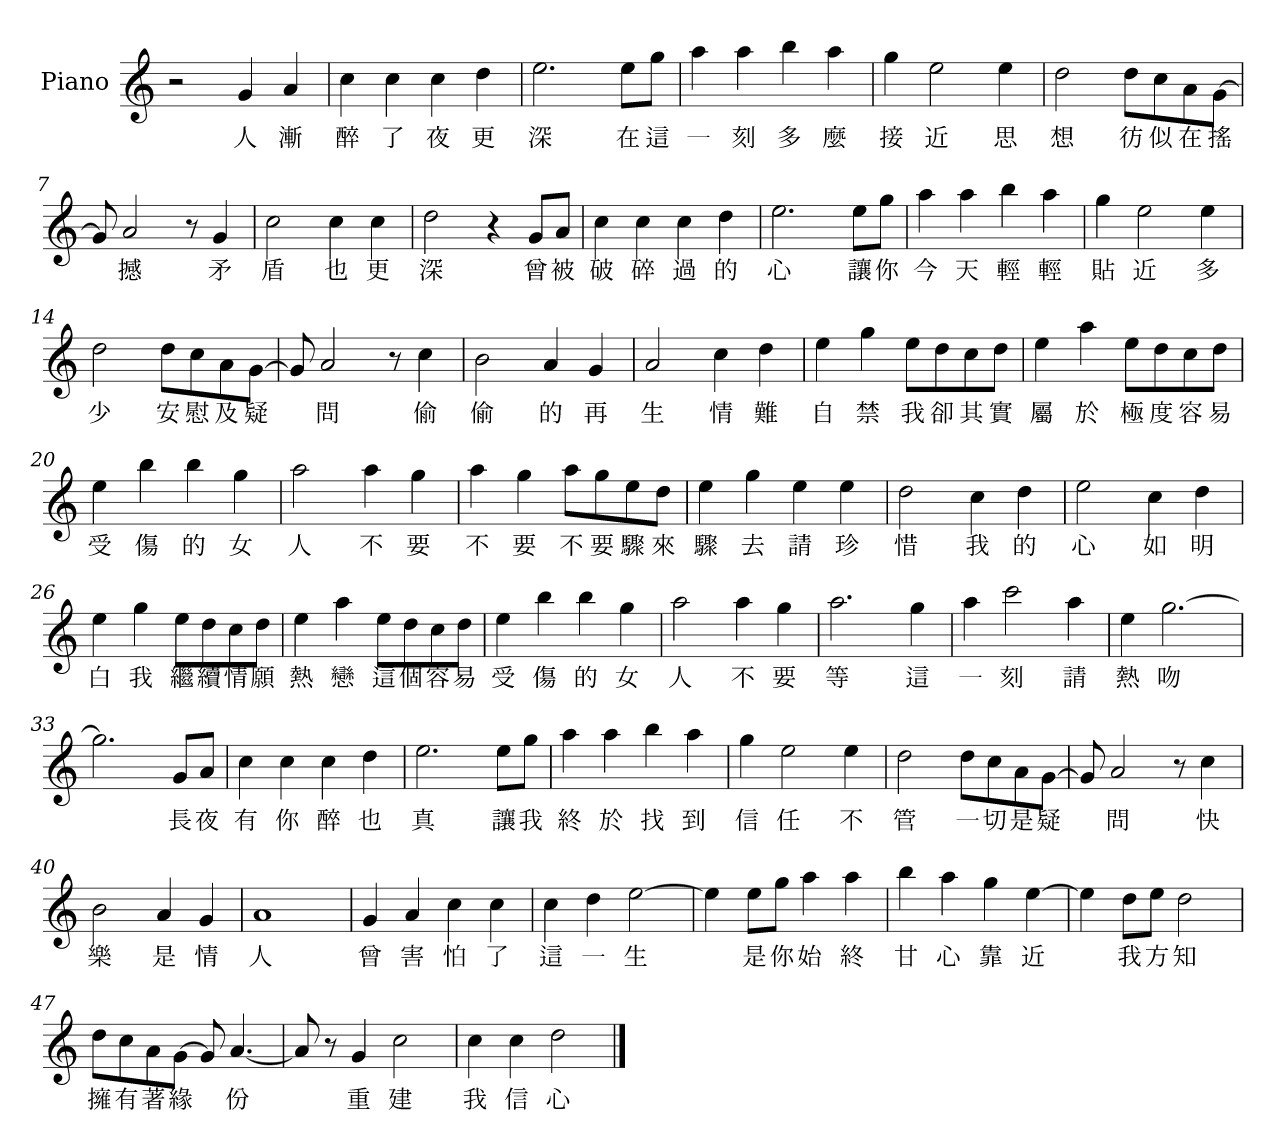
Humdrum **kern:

**kern	**text
*part1	*part1
*staff1	*staff1
*I"Piano	*
*I'Pno	*
*clefG2	*
*k[]	*
=1	=1
2r	.
!	!LO:LY:b
4g/	人
!	!LO:LY:b
4a/	漸
=2	=2
!	!LO:LY:b
4cc\	醉
!	!LO:LY:b
4cc\	了
!	!LO:LY:b
4cc\	夜
!	!LO:LY:b
4dd\	更
=3	=3
!	!LO:LY:b
2.ee\	深
!	!LO:LY:b
8ee\L	在
!	!LO:LY:b
8gg\J	這
=4	=4
!	!LO:LY:b
4aa\	一
!	!LO:LY:b
4aa\	刻
!	!LO:LY:b
4bb\	多
!	!LO:LY:b
4aa\	麼
=5	=5
!	!LO:LY:b
4gg\	接
!	!LO:LY:b
2ee\	近
!	!LO:LY:b
4ee\	思
=6	=6
!	!LO:LY:b
2dd\	想
!	!LO:LY:b
8dd\L	彷
!	!LO:LY:b
8cc\	似
!	!LO:LY:b
8a\	在
!	!LO:LY:b
[8g\J	搖
=7	=7
8g/]	.
!	!LO:LY:b
2a/	撼
8r	.
!	!LO:LY:b
4g/	矛
=8	=8
!	!LO:LY:b
2cc\	盾
!	!LO:LY:b
4cc\	也
!	!LO:LY:b
4cc\	更
!!LO:LB:g=z
=9	=9
!	!LO:LY:b
2dd\	深
4r	.
!	!LO:LY:b
8g/L	曾
!	!LO:LY:b
8a/J	被
=10	=10
!	!LO:LY:b
4cc\	破
!	!LO:LY:b
4cc\	碎
!	!LO:LY:b
4cc\	過
!	!LO:LY:b
4dd\	的
=11	=11
!	!LO:LY:b
2.ee\	心
!	!LO:LY:b
8ee\L	讓
!	!LO:LY:b
8gg\J	你
=12	=12
!	!LO:LY:b
4aa\	今
!	!LO:LY:b
4aa\	天
!	!LO:LY:b
4bb\	輕
!	!LO:LY:b
4aa\	輕
=13	=13
!	!LO:LY:b
4gg\	貼
!	!LO:LY:b
2ee\	近
!	!LO:LY:b
4ee\	多
=14	=14
!	!LO:LY:b
2dd\	少
!	!LO:LY:b
8dd\L	安
!	!LO:LY:b
8cc\	慰
!	!LO:LY:b
8a\	及
!	!LO:LY:b
[8g\J	疑
=15	=15
8g/]	.
!	!LO:LY:b
2a/	問
8r	.
!	!LO:LY:b
4cc\	偷
=16	=16
!	!LO:LY:b
2b\	偷
!	!LO:LY:b
4a/	的
!	!LO:LY:b
4g/	再
=17	=17
!	!LO:LY:b
2a/	生
!	!LO:LY:b
4cc\	情
!	!LO:LY:b
4dd\	難
!!LO:LB:g=z
=18	=18
!	!LO:LY:b
4ee\	自
!	!LO:LY:b
4gg\	禁
!	!LO:LY:b
8ee\L	我
!	!LO:LY:b
8dd\	卻
!	!LO:LY:b
8cc\	其
!	!LO:LY:b
8dd\J	實
=19	=19
!	!LO:LY:b
4ee\	屬
!	!LO:LY:b
4aa\	於
!	!LO:LY:b
8ee\L	極
!	!LO:LY:b
8dd\	度
!	!LO:LY:b
8cc\	容
!	!LO:LY:b
8dd\J	易
=20	=20
!	!LO:LY:b
4ee\	受
!	!LO:LY:b
4bb\	傷
!	!LO:LY:b
4bb\	的
!	!LO:LY:b
4gg\	女
=21	=21
!	!LO:LY:b
2aa\	人
!	!LO:LY:b
4aa\	不
!	!LO:LY:b
4gg\	要
=22	=22
!	!LO:LY:b
4aa\	不
!	!LO:LY:b
4gg\	要
!	!LO:LY:b
8aa\L	不
!	!LO:LY:b
8gg\	要
!	!LO:LY:b
8ee\	驟
!	!LO:LY:b
8dd\J	來
=23	=23
!	!LO:LY:b
4ee\	驟
!	!LO:LY:b
4gg\	去
!	!LO:LY:b
4ee\	請
!	!LO:LY:b
4ee\	珍
=24	=24
!	!LO:LY:b
2dd\	惜
!	!LO:LY:b
4cc\	我
!	!LO:LY:b
4dd\	的
=25	=25
!	!LO:LY:b
2ee\	心
!	!LO:LY:b
4cc\	如
!	!LO:LY:b
4dd\	明
!!LO:LB:g=z
=26	=26
!	!LO:LY:b
4ee\	白
!	!LO:LY:b
4gg\	我
!	!LO:LY:b
8ee\L	繼
!	!LO:LY:b
8dd\	續
!	!LO:LY:b
8cc\	情
!	!LO:LY:b
8dd\J	願
=27	=27
!	!LO:LY:b
4ee\	熱
!	!LO:LY:b
4aa\	戀
!	!LO:LY:b
8ee\L	這
!	!LO:LY:b
8dd\	個
!	!LO:LY:b
8cc\	容
!	!LO:LY:b
8dd\J	易
=28	=28
!	!LO:LY:b
4ee\	受
!	!LO:LY:b
4bb\	傷
!	!LO:LY:b
4bb\	的
!	!LO:LY:b
4gg\	女
=29	=29
!	!LO:LY:b
2aa\	人
!	!LO:LY:b
4aa\	不
!	!LO:LY:b
4gg\	要
=30	=30
!	!LO:LY:b
2.aa\	等
!	!LO:LY:b
4gg\	這
=31	=31
!	!LO:LY:b
4aa\	一
!	!LO:LY:b
2ccc\	刻
!	!LO:LY:b
4aa\	請
=32	=32
!	!LO:LY:b
4ee\	熱
!	!LO:LY:b
[2.gg\	吻
=33	=33
2.gg\]	.
!	!LO:LY:b
8g/L	長
!	!LO:LY:b
8a/J	夜
=34	=34
!	!LO:LY:b
4cc\	有
!	!LO:LY:b
4cc\	你
!	!LO:LY:b
4cc\	醉
!	!LO:LY:b
4dd\	也
!!LO:LB:g=z
=35	=35
!	!LO:LY:b
2.ee\	真
!	!LO:LY:b
8ee\L	讓
!	!LO:LY:b
8gg\J	我
=36	=36
!	!LO:LY:b
4aa\	終
!	!LO:LY:b
4aa\	於
!	!LO:LY:b
4bb\	找
!	!LO:LY:b
4aa\	到
=37	=37
!	!LO:LY:b
4gg\	信
!	!LO:LY:b
2ee\	任
!	!LO:LY:b
4ee\	不
=38	=38
!	!LO:LY:b
2dd\	管
!	!LO:LY:b
8dd\L	一
!	!LO:LY:b
8cc\	切
!	!LO:LY:b
8a\	是
!	!LO:LY:b
[8g\J	疑
=39	=39
8g/]	.
!	!LO:LY:b
2a/	問
8r	.
!	!LO:LY:b
4cc\	快
=40	=40
!	!LO:LY:b
2b\	樂
!	!LO:LY:b
4a/	是
!	!LO:LY:b
4g/	情
=41	=41
!	!LO:LY:b
1a	人
=42	=42
!	!LO:LY:b
4g/	曾
!	!LO:LY:b
4a/	害
!	!LO:LY:b
4cc\	怕
!	!LO:LY:b
4cc\	了
=43	=43
!	!LO:LY:b
4cc\	這
!	!LO:LY:b
4dd\	一
!	!LO:LY:b
[2ee\	生
!!LO:LB:g=z
=44	=44
4ee\]	.
!	!LO:LY:b
8ee\L	是
!	!LO:LY:b
8gg\J	你
!	!LO:LY:b
4aa\	始
!	!LO:LY:b
4aa\	終
=45	=45
!	!LO:LY:b
4bb\	甘
!	!LO:LY:b
4aa\	心
!	!LO:LY:b
4gg\	靠
!	!LO:LY:b
[4ee\	近
=46	=46
4ee\]	.
!	!LO:LY:b
8dd\L	我
!	!LO:LY:b
8ee\J	方
!	!LO:LY:b
2dd\	知
=47	=47
!	!LO:LY:b
8dd\L	擁
!	!LO:LY:b
8cc\	有
!	!LO:LY:b
8a\	著
!	!LO:LY:b
[8g\J	緣
8g/]	.
!	!LO:LY:b
[4.a/	份
=48	=48
8a/]	.
8r	.
!	!LO:LY:b
4g/	重
!	!LO:LY:b
2cc\	建
=49	=49
!	!LO:LY:b
4cc\	我
!	!LO:LY:b
4cc\	信
!	!LO:LY:b
2dd\	心
==	==
*-	*-
